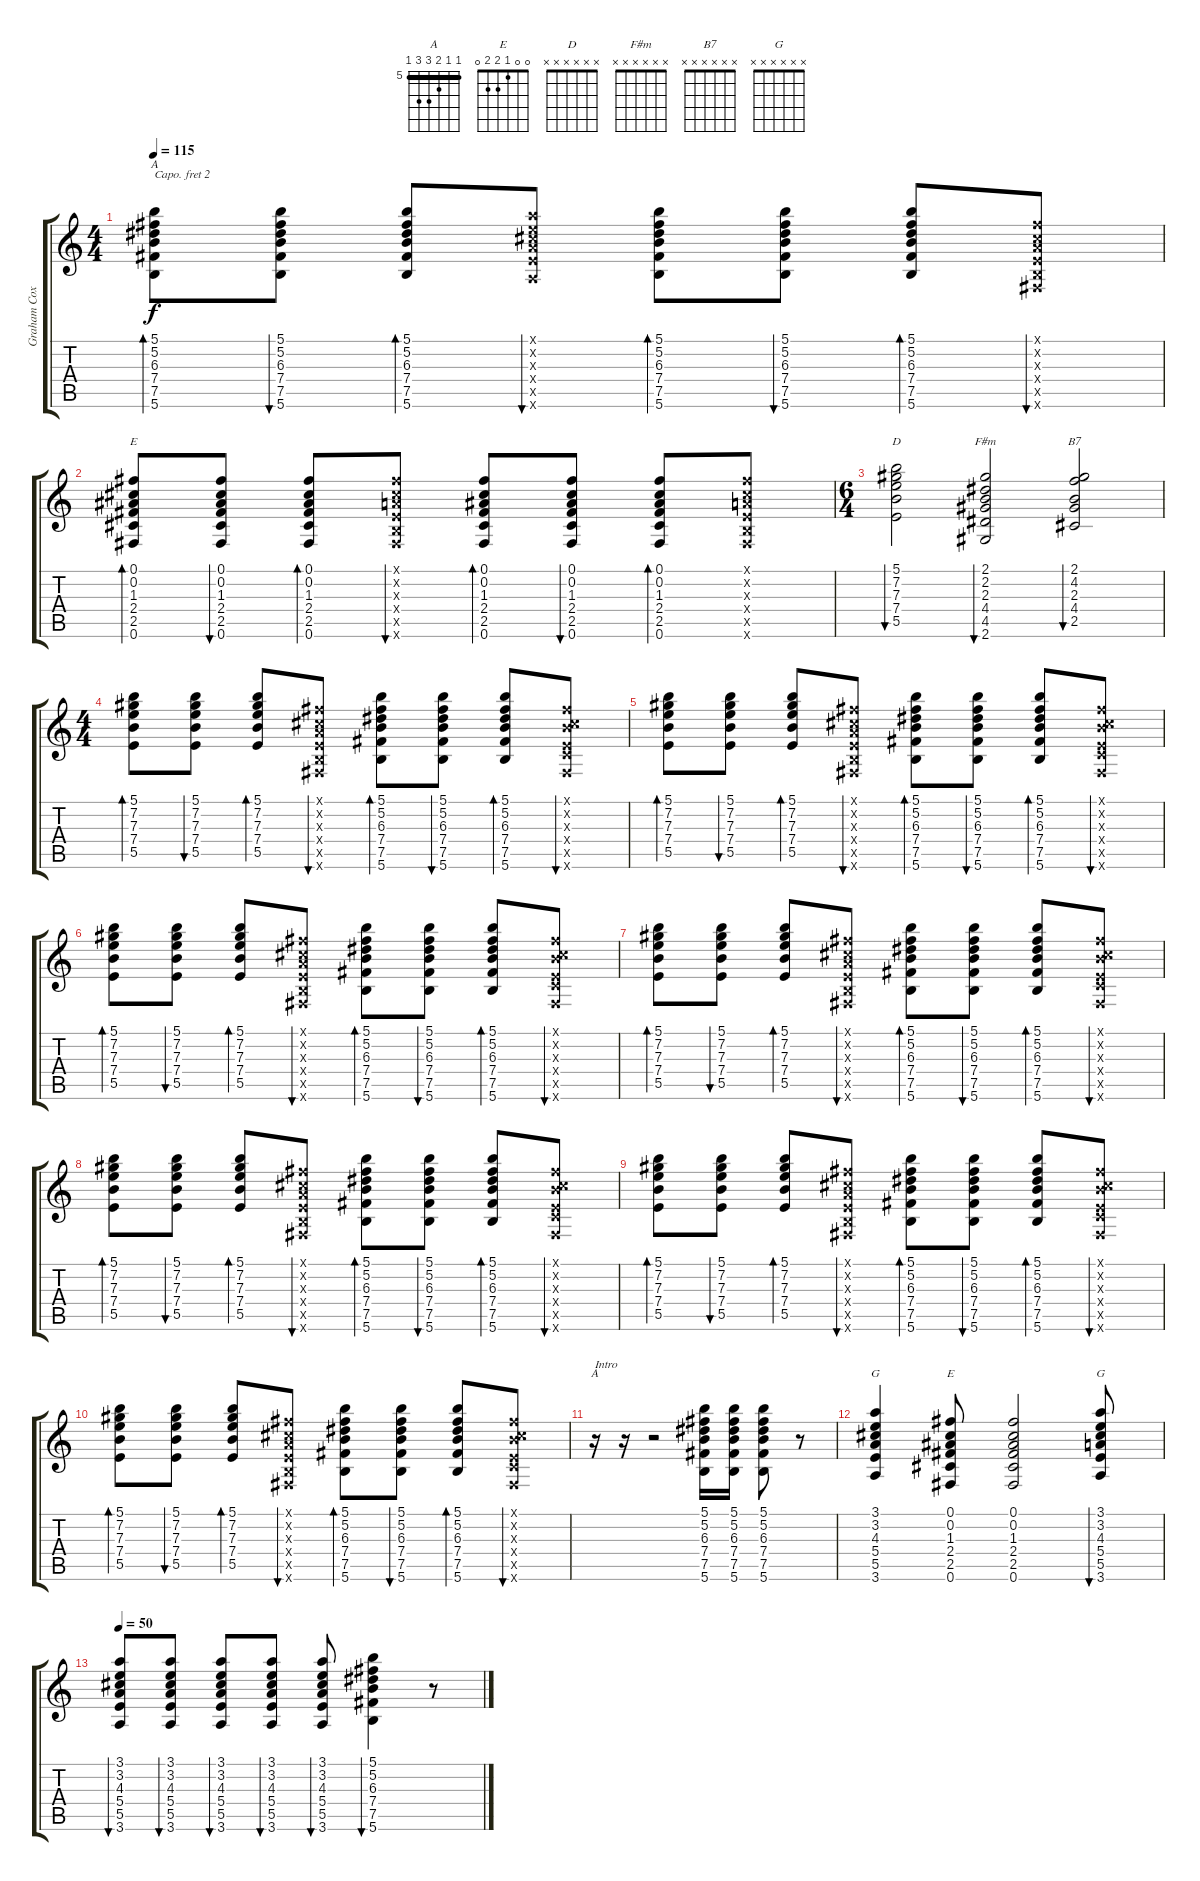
\track ("Graham Coxon" "Graham Cox") {instrument electricguitarclean}
\staff {score tabs}
\capo 2
\tuning (E4 B3 G3 D3 A2 E2) {hide}
\chord ("A" x x x x x x)
\chord ("E" x x x x x x)
\chord ("D" x x x x x x)
\chord ("F#m" x x x x x x)
\chord ("B7" x x x x x x)
\chord ("A" 5 5 6 7 7 5) {firstfret 5 barre 5}
\chord ("G" 3 3 4 5 5 3) {barre 3}
\chord ("E" 0 0 1 2 2 0)
\chord ("G" x x x x x x)
\ts (4 4)
\tempo 115
\clef g2
\ks c
(5.1 5.2 6.3 7.4 7.5 5.6).8{bd 60 ch "A" dy f} (5.1 5.2 6.3 7.4 7.5 5.6).8{bu 60} (5.1 5.2 6.3 7.4 7.5 5.6).8{bd 60} (3.1{x} 3.2{x} 4.3{x} 5.4{x} 5.5{x} 3.6{x}).8{bu 60} (5.1 5.2 6.3 7.4 7.5 5.6).8{bd 60} (5.1 5.2 6.3 7.4 7.5 5.6).8{bu 60} (5.1 5.2 6.3 7.4 7.5 5.6).8{bd 60} (0.1{x} 0.2{x} 0.3{x} 0.4{x} 0.5{x} 0.6{x}).8{bu 60} |
(0.1 0.2 1.3 2.4 2.5 0.6).8{bd 60 ch "E"} (0.1 0.2 1.3 2.4 2.5 0.6).8{bu 60} (0.1 0.2 1.3 2.4 2.5 0.6).8{bd 60} (0.1{x} 0.2{x} 0.3{x} 0.4{x} 0.5{x} 0.6{x}).8{bu 60} (0.1 0.2 1.3 2.4 2.5 0.6).8{bd 60} (0.1 0.2 1.3 2.4 2.5 0.6).8{bu 60} (0.1 0.2 1.3 2.4 2.5 0.6).8{bd 60} (0.1{x} 0.2{x} 0.3{x} 0.4{x} 0.5{x} 0.6{x}).8 |
\ts (6 4)
(5.1 7.2 7.3 7.4 5.5).2{bu 240 ch "D"} (2.1 2.2 2.3 4.4 4.5 2.6).2{bu 240 ch "F#m"} (2.1 4.2 2.3 4.4 2.5).2{bu 240 ch "B7"} |
\ts (4 4)
(5.1 7.2 7.3 7.4 5.5).8{bd 60} (5.1 7.2 7.3 7.4 5.5).8{bu 60} (5.1 7.2 7.3 7.4 5.5).8{bd 60} (0.1{x} 0.2{x} 0.3{x} 0.4{x} 0.5{x} 0.6{x}).8{bu 60} (5.1 5.2 6.3 7.4 7.5 5.6).8{bd 60} (5.1 5.2 6.3 7.4 7.5 5.6).8{bu 60} (5.1 5.2 6.3 7.4 7.5 5.6).8{bd 60} (0.1{x} 0.2{x} 2.3{x} 0.4{x} 1.5{x} 0.6{x}).8{bu 60} |
(5.1 7.2 7.3 7.4 5.5).8{bd 60} (5.1 7.2 7.3 7.4 5.5).8{bu 60} (5.1 7.2 7.3 7.4 5.5).8{bd 60} (0.1{x} 0.2{x} 0.3{x} 0.4{x} 0.5{x} 0.6{x}).8{bu 60} (5.1 5.2 6.3 7.4 7.5 5.6).8{bd 60} (5.1 5.2 6.3 7.4 7.5 5.6).8{bu 60} (5.1 5.2 6.3 7.4 7.5 5.6).8{bd 60} (0.1{x} 0.2{x} 2.3{x} 0.4{x} 1.5{x} 0.6{x}).8{bu 60} |
(5.1 7.2 7.3 7.4 5.5).8{bd 60} (5.1 7.2 7.3 7.4 5.5).8{bu 60} (5.1 7.2 7.3 7.4 5.5).8{bd 60} (0.1{x} 0.2{x} 0.3{x} 0.4{x} 0.5{x} 0.6{x}).8{bu 60} (5.1 5.2 6.3 7.4 7.5 5.6).8{bd 60} (5.1 5.2 6.3 7.4 7.5 5.6).8{bu 60} (5.1 5.2 6.3 7.4 7.5 5.6).8{bd 60} (0.1{x} 0.2{x} 2.3{x} 0.4{x} 1.5{x} 0.6{x}).8{bu 60} |
(5.1 7.2 7.3 7.4 5.5).8{bd 60} (5.1 7.2 7.3 7.4 5.5).8{bu 60} (5.1 7.2 7.3 7.4 5.5).8{bd 60} (0.1{x} 0.2{x} 0.3{x} 0.4{x} 0.5{x} 0.6{x}).8{bu 60} (5.1 5.2 6.3 7.4 7.5 5.6).8{bd 60} (5.1 5.2 6.3 7.4 7.5 5.6).8{bu 60} (5.1 5.2 6.3 7.4 7.5 5.6).8{bd 60} (0.1{x} 0.2{x} 2.3{x} 0.4{x} 1.5{x} 0.6{x}).8{bu 60} |
(5.1 7.2 7.3 7.4 5.5).8{bd 60} (5.1 7.2 7.3 7.4 5.5).8{bu 60} (5.1 7.2 7.3 7.4 5.5).8{bd 60} (0.1{x} 0.2{x} 0.3{x} 0.4{x} 0.5{x} 0.6{x}).8{bu 60} (5.1 5.2 6.3 7.4 7.5 5.6).8{bd 60} (5.1 5.2 6.3 7.4 7.5 5.6).8{bu 60} (5.1 5.2 6.3 7.4 7.5 5.6).8{bd 60} (0.1{x} 0.2{x} 2.3{x} 0.4{x} 1.5{x} 0.6{x}).8{bu 60} |
(5.1 7.2 7.3 7.4 5.5).8{bd 60} (5.1 7.2 7.3 7.4 5.5).8{bu 60} (5.1 7.2 7.3 7.4 5.5).8{bd 60} (0.1{x} 0.2{x} 0.3{x} 0.4{x} 0.5{x} 0.6{x}).8{bu 60} (5.1 5.2 6.3 7.4 7.5 5.6).8{bd 60} (5.1 5.2 6.3 7.4 7.5 5.6).8{bu 60} (5.1 5.2 6.3 7.4 7.5 5.6).8{bd 60} (0.1{x} 0.2{x} 2.3{x} 0.4{x} 1.5{x} 0.6{x}).8{bu 60} |
(5.1 7.2 7.3 7.4 5.5).8{bd 60} (5.1 7.2 7.3 7.4 5.5).8{bu 60} (5.1 7.2 7.3 7.4 5.5).8{bd 60} (0.1{x} 0.2{x} 0.3{x} 0.4{x} 0.5{x} 0.6{x}).8{bu 60} (5.1 5.2 6.3 7.4 7.5 5.6).8{bd 60} (5.1 5.2 6.3 7.4 7.5 5.6).8{bu 60} (5.1 5.2 6.3 7.4 7.5 5.6).8{bd 60} (0.1{x} 0.2{x} 2.3{x} 0.4{x} 1.5{x} 0.6{x}).8{bu 60} |
r.16{ch "A" txt "Intro"} r.16 r.2 (5.1 5.2 6.3 7.4 7.5 5.6).16 (5.1 5.2 6.3 7.4 7.5 5.6).16 (5.1 5.2 6.3 7.4 7.5 5.6).8 r.8 |
(3.1 3.2 4.3 5.4 5.5 3.6).4{ch "G"} (0.1 0.2 1.3 2.4 2.5 0.6).8{ch "E"} (0.1 0.2 1.3 2.4 2.5 0.6).2 (3.1 3.2 4.3 5.4 5.5 3.6).8{bu 60 ch "G"} |
\tempo 50
(3.1 3.2 4.3 5.4 5.5 3.6).8{bu 60} (3.1 3.2 4.3 5.4 5.5 3.6).8{bu 60} (3.1 3.2 4.3 5.4 5.5 3.6).8{bu 60} (3.1 3.2 4.3 5.4 5.5 3.6).8{bu 60} (3.1 3.2 4.3 5.4 5.5 3.6).8{bu 60} (5.1 5.2 6.3 7.4 7.5 5.6).4{bu 240} r.8
